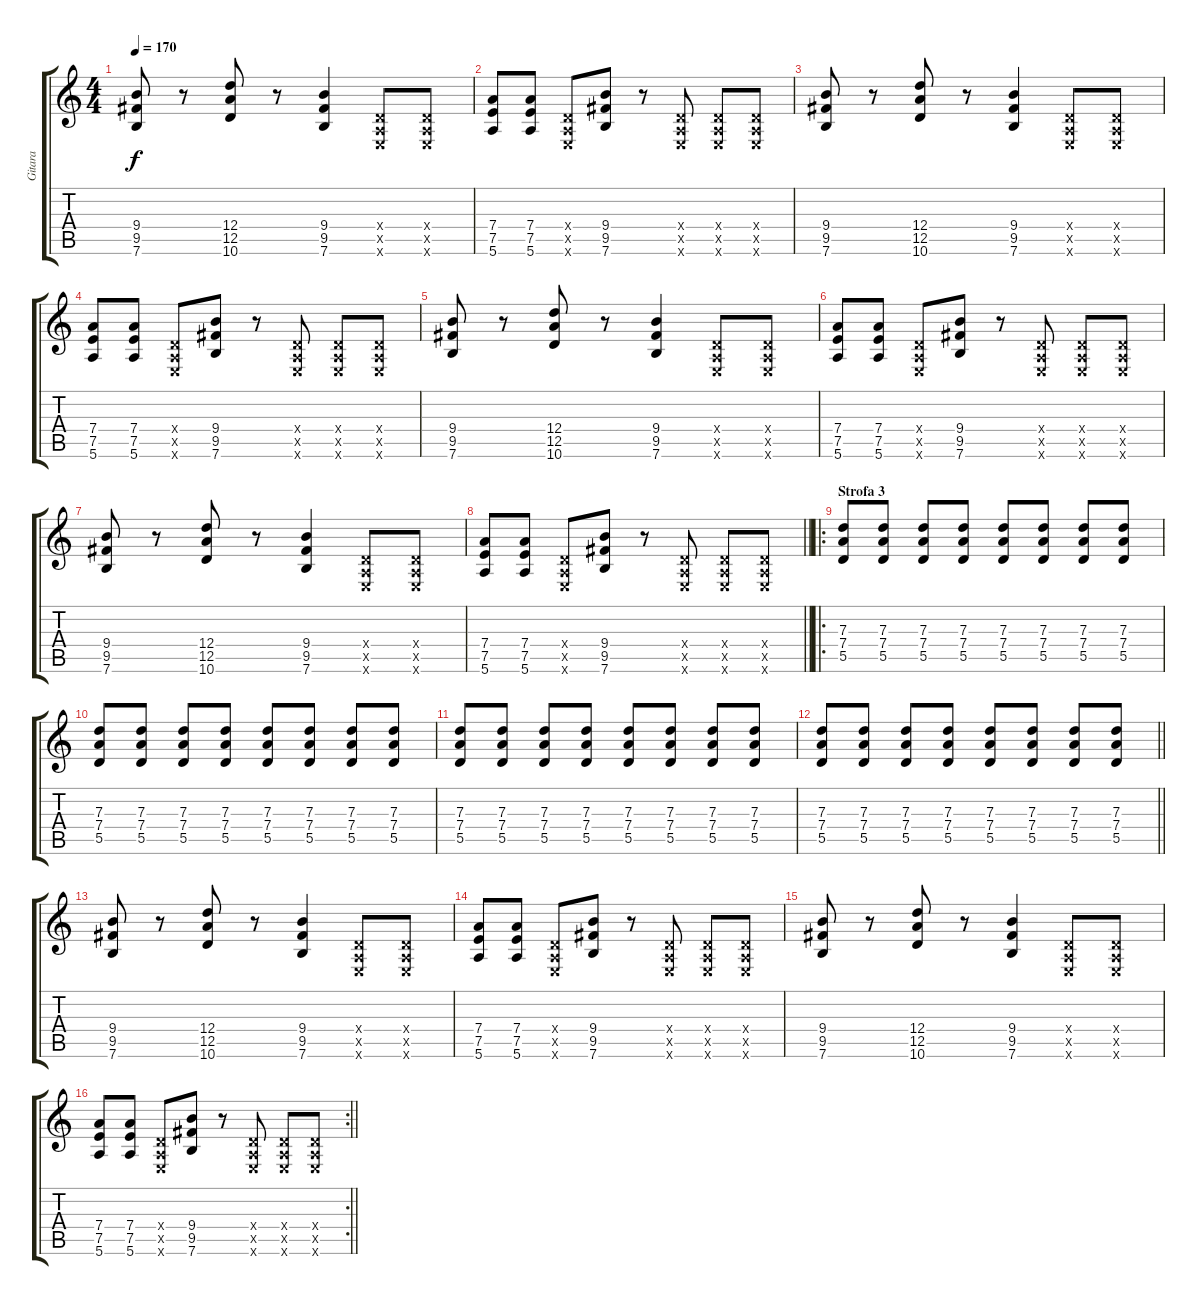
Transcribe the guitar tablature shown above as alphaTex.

\track ("Gitara" "Gitara") {instrument overdrivenguitar}
\staff {score tabs}
\tuning (E4 B3 G3 D3 A2 E2) {hide}
\ts (4 4)
\tempo 170
\clef g2
\ks c
(9.4 9.5 7.6).8{dy f} r.8 (12.4 12.5 10.6).8 r.8 (9.4 9.5 7.6).4 (0.4{x} 0.5{x} 0.6{x}).8 (0.4{x} 0.5{x} 0.6{x}).8 |
(7.4 7.5 5.6).8 (7.4 7.5 5.6).8 (0.4{x} 0.5{x} 0.6{x}).8 (9.4 9.5 7.6).8 r.8 (0.4{x} 0.5{x} 0.6{x}).8 (0.4{x} 0.5{x} 0.6{x}).8 (0.4{x} 0.5{x} 0.6{x}).8 |
(9.4 9.5 7.6).8 r.8 (12.4 12.5 10.6).8 r.8 (9.4 9.5 7.6).4 (0.4{x} 0.5{x} 0.6{x}).8 (0.4{x} 0.5{x} 0.6{x}).8 |
(7.4 7.5 5.6).8 (7.4 7.5 5.6).8 (0.4{x} 0.5{x} 0.6{x}).8 (9.4 9.5 7.6).8 r.8 (0.4{x} 0.5{x} 0.6{x}).8 (0.4{x} 0.5{x} 0.6{x}).8 (0.4{x} 0.5{x} 0.6{x}).8 |
(9.4 9.5 7.6).8 r.8 (12.4 12.5 10.6).8 r.8 (9.4 9.5 7.6).4 (0.4{x} 0.5{x} 0.6{x}).8 (0.4{x} 0.5{x} 0.6{x}).8 |
(7.4 7.5 5.6).8 (7.4 7.5 5.6).8 (0.4{x} 0.5{x} 0.6{x}).8 (9.4 9.5 7.6).8 r.8 (0.4{x} 0.5{x} 0.6{x}).8 (0.4{x} 0.5{x} 0.6{x}).8 (0.4{x} 0.5{x} 0.6{x}).8 |
(9.4 9.5 7.6).8 r.8 (12.4 12.5 10.6).8 r.8 (9.4 9.5 7.6).4 (0.4{x} 0.5{x} 0.6{x}).8 (0.4{x} 0.5{x} 0.6{x}).8 |
\barLineRight lightlight
(7.4 7.5 5.6).8 (7.4 7.5 5.6).8 (0.4{x} 0.5{x} 0.6{x}).8 (9.4 9.5 7.6).8 r.8 (0.4{x} 0.5{x} 0.6{x}).8 (0.4{x} 0.5{x} 0.6{x}).8 (0.4{x} 0.5{x} 0.6{x}).8 |
\ro
\section ("" "Strofa 3")
(7.3 7.4 5.5).8{volume 7} (7.3 7.4 5.5).8 (7.3 7.4 5.5).8 (7.3 7.4 5.5).8 (7.3 7.4 5.5).8 (7.3 7.4 5.5).8 (7.3 7.4 5.5).8 (7.3 7.4 5.5).8 |
(7.3 7.4 5.5).8 (7.3 7.4 5.5).8 (7.3 7.4 5.5).8 (7.3 7.4 5.5).8 (7.3 7.4 5.5).8 (7.3 7.4 5.5).8 (7.3 7.4 5.5).8 (7.3 7.4 5.5).8 |
(7.3 7.4 5.5).8 (7.3 7.4 5.5).8 (7.3 7.4 5.5).8 (7.3 7.4 5.5).8 (7.3 7.4 5.5).8 (7.3 7.4 5.5).8 (7.3 7.4 5.5).8 (7.3 7.4 5.5).8 |
\barLineRight lightlight
(7.3 7.4 5.5).8 (7.3 7.4 5.5).8 (7.3 7.4 5.5).8 (7.3 7.4 5.5).8 (7.3 7.4 5.5).8 (7.3 7.4 5.5).8 (7.3 7.4 5.5).8 (7.3 7.4 5.5).8 |
(9.4 9.5 7.6).8{volume 13} r.8 (12.4 12.5 10.6).8 r.8 (9.4 9.5 7.6).4 (0.4{x} 0.5{x} 0.6{x}).8 (0.4{x} 0.5{x} 0.6{x}).8 |
(7.4 7.5 5.6).8 (7.4 7.5 5.6).8 (0.4{x} 0.5{x} 0.6{x}).8 (9.4 9.5 7.6).8 r.8 (0.4{x} 0.5{x} 0.6{x}).8 (0.4{x} 0.5{x} 0.6{x}).8 (0.4{x} 0.5{x} 0.6{x}).8 |
(9.4 9.5 7.6).8 r.8 (12.4 12.5 10.6).8 r.8 (9.4 9.5 7.6).4 (0.4{x} 0.5{x} 0.6{x}).8 (0.4{x} 0.5{x} 0.6{x}).8 |
\rc 2
\barLineRight lightlight
(7.4 7.5 5.6).8 (7.4 7.5 5.6).8 (0.4{x} 0.5{x} 0.6{x}).8 (9.4 9.5 7.6).8 r.8 (0.4{x} 0.5{x} 0.6{x}).8 (0.4{x} 0.5{x} 0.6{x}).8 (0.4{x} 0.5{x} 0.6{x}).8
